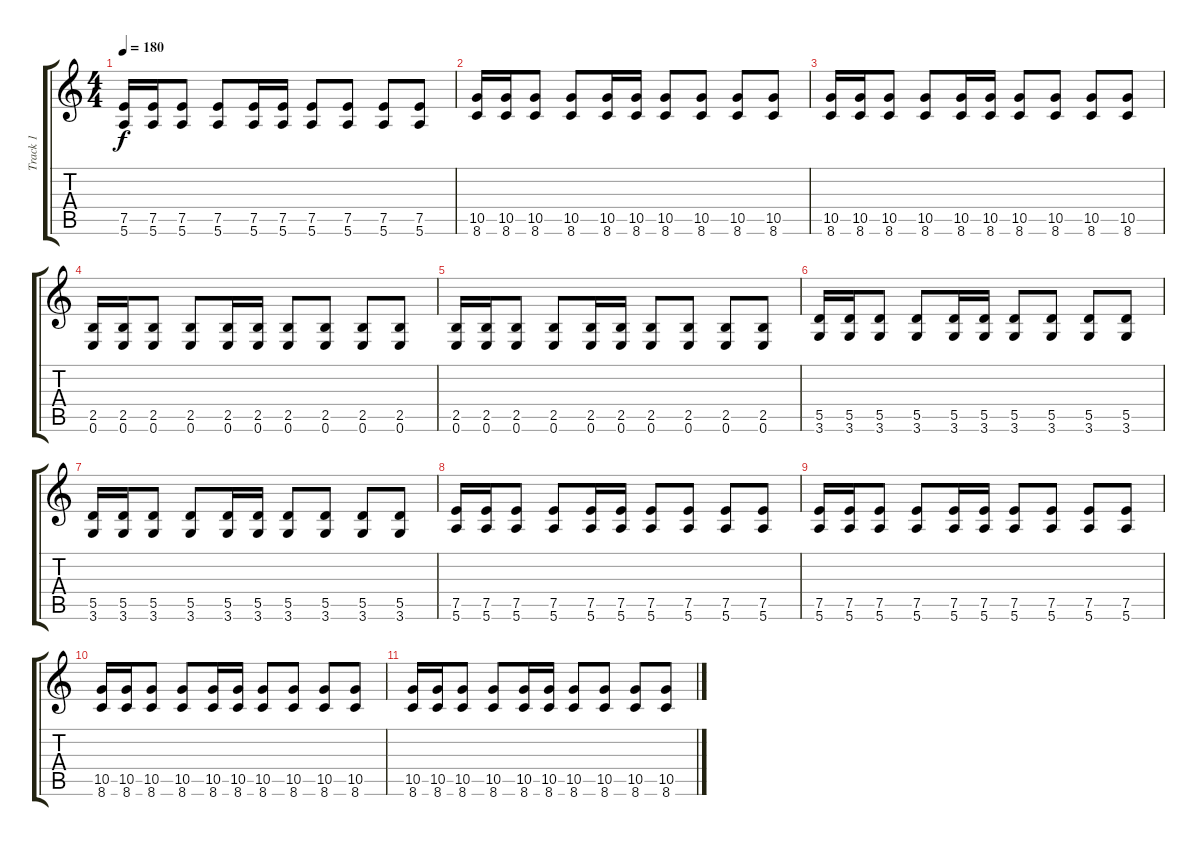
\track ("Track 1" "Track 1") {instrument distortionguitar}
\staff {score tabs}
\tuning (E4 B3 G3 D3 A2 E2) {hide}
\ts (4 4)
\tempo 180
\clef g2
\ks c
(7.5 5.6).16{dy f} (7.5 5.6).16 (7.5 5.6).8 (7.5 5.6).8 (7.5 5.6).16 (7.5 5.6).16 (7.5 5.6).8 (7.5 5.6).8 (7.5 5.6).8 (7.5 5.6).8 |
(10.5 8.6).16 (10.5 8.6).16 (10.5 8.6).8 (10.5 8.6).8 (10.5 8.6).16 (10.5 8.6).16 (10.5 8.6).8 (10.5 8.6).8 (10.5 8.6).8 (10.5 8.6).8 |
(10.5 8.6).16 (10.5 8.6).16 (10.5 8.6).8 (10.5 8.6).8 (10.5 8.6).16 (10.5 8.6).16 (10.5 8.6).8 (10.5 8.6).8 (10.5 8.6).8 (10.5 8.6).8 |
(2.5 0.6).16 (2.5 0.6).16 (2.5 0.6).8 (2.5 0.6).8 (2.5 0.6).16 (2.5 0.6).16 (2.5 0.6).8 (2.5 0.6).8 (2.5 0.6).8 (2.5 0.6).8 |
(2.5 0.6).16 (2.5 0.6).16 (2.5 0.6).8 (2.5 0.6).8 (2.5 0.6).16 (2.5 0.6).16 (2.5 0.6).8 (2.5 0.6).8 (2.5 0.6).8 (2.5 0.6).8 |
(5.5 3.6).16 (5.5 3.6).16 (5.5 3.6).8 (5.5 3.6).8 (5.5 3.6).16 (5.5 3.6).16 (5.5 3.6).8 (5.5 3.6).8 (5.5 3.6).8 (5.5 3.6).8 |
(5.5 3.6).16 (5.5 3.6).16 (5.5 3.6).8 (5.5 3.6).8 (5.5 3.6).16 (5.5 3.6).16 (5.5 3.6).8 (5.5 3.6).8 (5.5 3.6).8 (5.5 3.6).8 |
(7.5 5.6).16 (7.5 5.6).16 (7.5 5.6).8 (7.5 5.6).8 (7.5 5.6).16 (7.5 5.6).16 (7.5 5.6).8 (7.5 5.6).8 (7.5 5.6).8 (7.5 5.6).8 |
(7.5 5.6).16 (7.5 5.6).16 (7.5 5.6).8 (7.5 5.6).8 (7.5 5.6).16 (7.5 5.6).16 (7.5 5.6).8 (7.5 5.6).8 (7.5 5.6).8 (7.5 5.6).8 |
(10.5 8.6).16 (10.5 8.6).16 (10.5 8.6).8 (10.5 8.6).8 (10.5 8.6).16 (10.5 8.6).16 (10.5 8.6).8 (10.5 8.6).8 (10.5 8.6).8 (10.5 8.6).8 |
(10.5 8.6).16 (10.5 8.6).16 (10.5 8.6).8 (10.5 8.6).8 (10.5 8.6).16 (10.5 8.6).16 (10.5 8.6).8 (10.5 8.6).8 (10.5 8.6).8 (10.5 8.6).8
